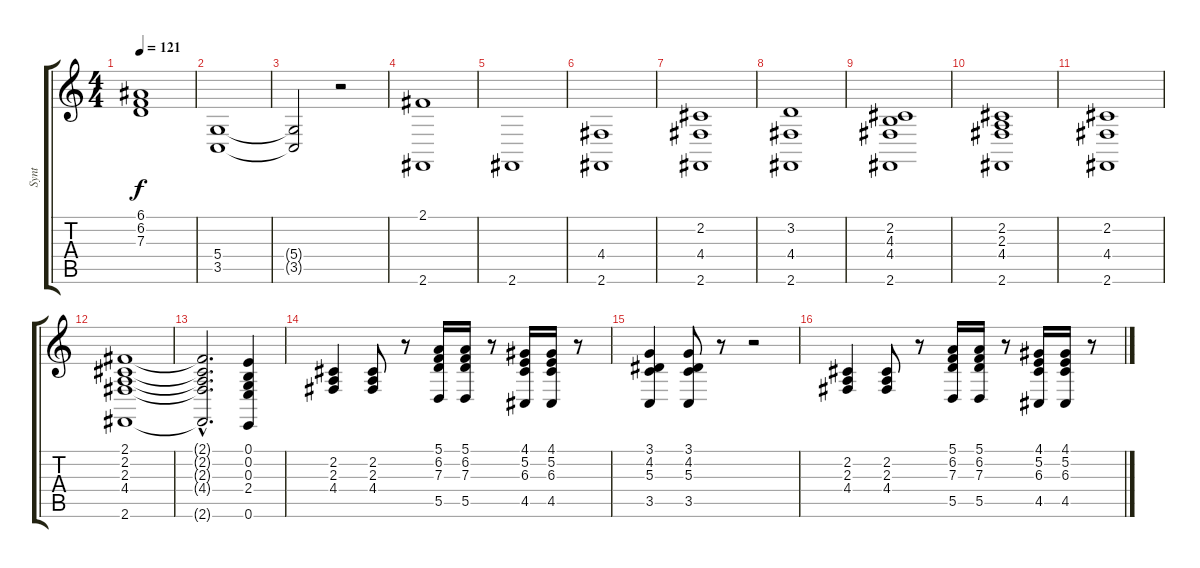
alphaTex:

\track ("Synt" "Synt") {instrument stringensemble1}
\staff {score tabs}
\tuning (E4 B3 G3 D3 A2 E2) {hide}
\ts (4 4)
\tempo 121
\clef g2
\ks c
(6.1 6.2 7.3).1{dy f} |
(5.4 3.5).1 |
(5.4{t} 3.5{t}).2 r.2 |
(2.1 2.6).1 |
2.6.1 |
(4.4 2.6).1 |
(2.2 4.4 2.6).1 |
(3.2 4.4 2.6).1 |
(2.2 4.3 4.4 2.6).1 |
(2.2 2.3 4.4 2.6).1 |
(2.2 4.4 2.6).1 |
(2.1 2.2 2.3 4.4 2.6).1 |
(2.1{hac t} 2.2{hac t} 2.3{hac t} 4.4{hac t} 2.6{hac t}).2{d} (0.1 0.2 0.3 2.4 0.6).4 |
(2.2 2.3 4.4).4 (2.2 2.3 4.4).8 r.8 (5.1 6.2 7.3 5.5).16 (5.1 6.2 7.3 5.5).16 r.8 (4.1 5.2 6.3 4.5).16 (4.1 5.2 6.3 4.5).16 r.8 |
(3.1 4.2 5.3 3.5).4 (3.1 4.2 5.3 3.5).8 r.8 r.2 |
(2.2 2.3 4.4).4 (2.2 2.3 4.4).8 r.8 (5.1 6.2 7.3 5.5).16 (5.1 6.2 7.3 5.5).16 r.8 (4.1 5.2 6.3 4.5).16 (4.1 5.2 6.3 4.5).16 r.8
